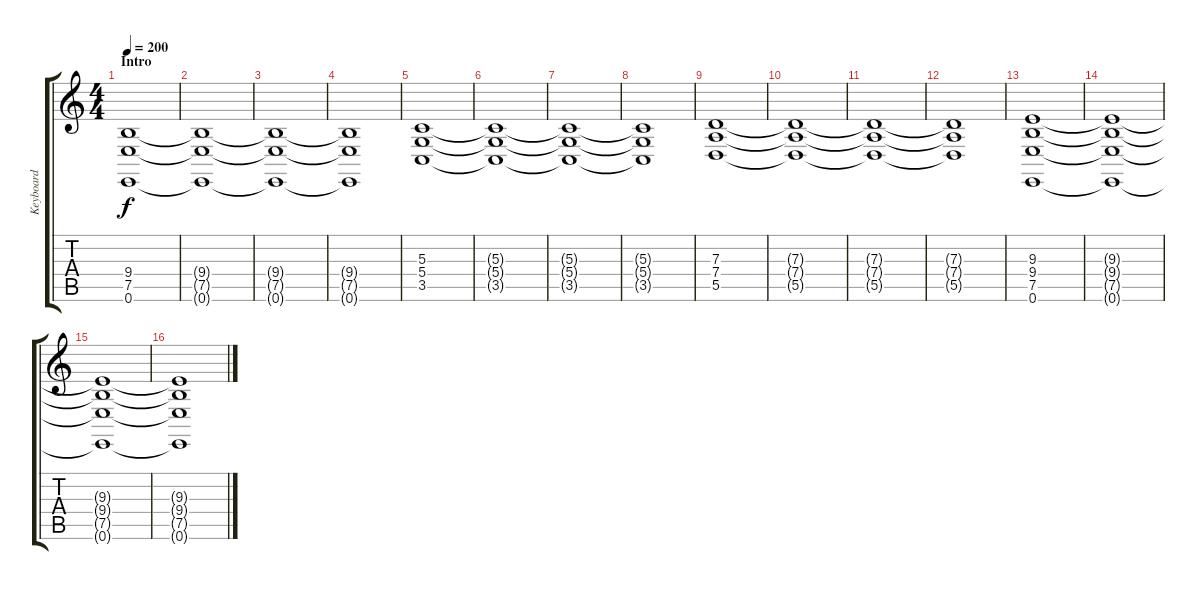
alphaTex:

\track ("Keyboard" "Keyboard") {instrument lead2sawtooth}
\staff {score tabs}
\tuning (E4 B3 G3 D3 A2 E2) {hide}
\ts (4 4)
\section ("" "Intro")
\tempo 200
\clef g2
\ks c
(9.4 7.5 0.6).1{dy f instrument lead2sawtooth} |
(9.4{t} 7.5{t} 0.6{t}).1 |
(9.4{t} 7.5{t} 0.6{t}).1 |
(9.4{t} 7.5{t} 0.6{t}).1 |
(5.3 5.4 3.5).1 |
(5.3{t} 5.4{t} 3.5{t}).1 |
(5.3{t} 5.4{t} 3.5{t}).1 |
(5.3{t} 5.4{t} 3.5{t}).1 |
(7.3 7.4 5.5).1 |
(7.3{t} 7.4{t} 5.5{t}).1 |
(7.3{t} 7.4{t} 5.5{t}).1 |
(7.3{t} 7.4{t} 5.5{t}).1 |
(9.3 9.4 7.5 0.6).1 |
(9.3{t} 9.4{t} 7.5{t} 0.6{t}).1 |
(9.3{t} 9.4{t} 7.5{t} 0.6{t}).1 |
(9.3{t} 9.4{t} 7.5{t} 0.6{t}).1
